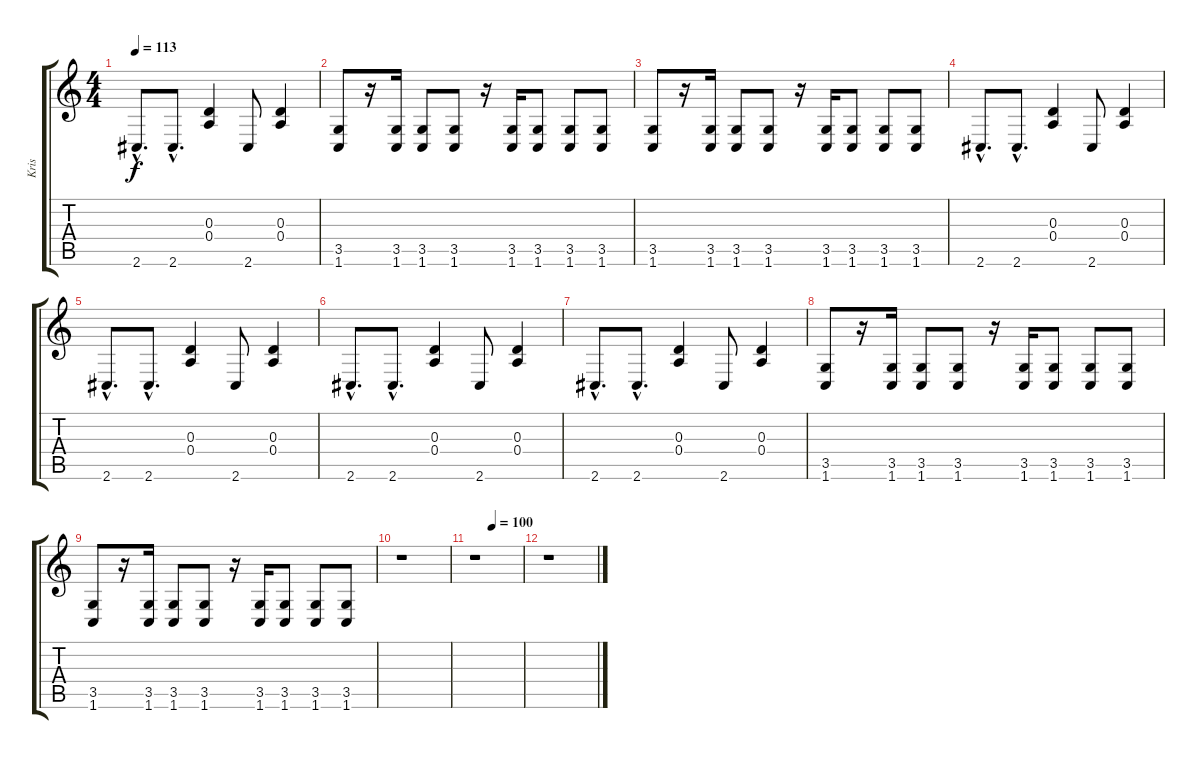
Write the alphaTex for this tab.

\track ("Kris" "Kris") {instrument distortionguitar}
\staff {score tabs}
\tuning (B3 Gb3 D3 A2 E2 B1) {hide}
\ts (4 4)
\tempo 113
\clef g2
\ks c
2.6{hac}.8{d dy f} 2.6{hac}.8{d} (0.3 0.4).4 2.6.8 (0.3 0.4).4 |
(3.5 1.6).8 r.16 (3.5 1.6).16 (3.5 1.6).8 (3.5 1.6).8 r.16 (3.5 1.6).16 (3.5 1.6).8 (3.5 1.6).8 (3.5 1.6).8 |
(3.5 1.6).8 r.16 (3.5 1.6).16 (3.5 1.6).8 (3.5 1.6).8 r.16 (3.5 1.6).16 (3.5 1.6).8 (3.5 1.6).8 (3.5 1.6).8 |
2.6{hac}.8{d} 2.6{hac}.8{d} (0.3 0.4).4 2.6.8 (0.3 0.4).4 |
2.6{hac}.8{d} 2.6{hac}.8{d} (0.3 0.4).4 2.6.8 (0.3 0.4).4 |
2.6{hac}.8{d} 2.6{hac}.8{d} (0.3 0.4).4 2.6.8 (0.3 0.4).4 |
2.6{hac}.8{d} 2.6{hac}.8{d} (0.3 0.4).4 2.6.8 (0.3 0.4).4 |
(3.5 1.6).8 r.16 (3.5 1.6).16 (3.5 1.6).8 (3.5 1.6).8 r.16 (3.5 1.6).16 (3.5 1.6).8 (3.5 1.6).8 (3.5 1.6).8 |
(3.5 1.6).8 r.16 (3.5 1.6).16 (3.5 1.6).8 (3.5 1.6).8 r.16 (3.5 1.6).16 (3.5 1.6).8 (3.5 1.6).8 (3.5 1.6).8 |
r.1 |
\tempo (100 0.375)
r.1 |
r.1
